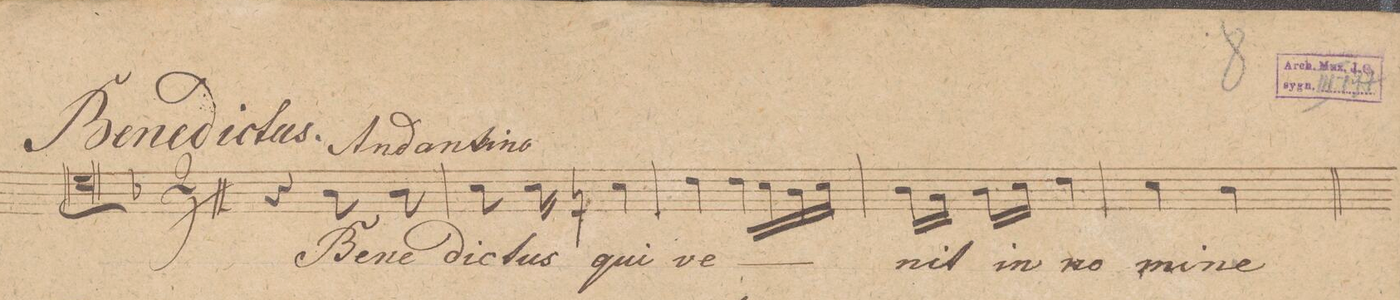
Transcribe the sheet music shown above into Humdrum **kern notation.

**kern	**text
*I"Tenore 2do	*
*clefC4	*
*k[b-]	*
*M2/4	*
4r	.
8A\	Be-
8A\	-ne-
=2	=2
8B-\	-dic-
16B-\	-tus
16r	.
4B-\	qui
=3	=3
4c\	ve-
16c\LL	.
16B-\	.
16A\	.
16B-\JJ	.
=4	=4
16A\LL	-nit
16G\JJ	.
16A\LL	in
16B-\JJ	.
4c\	no-
=5	=5
4B-\	-mi-
4A\	-ne
=6	=6
*-	*-
